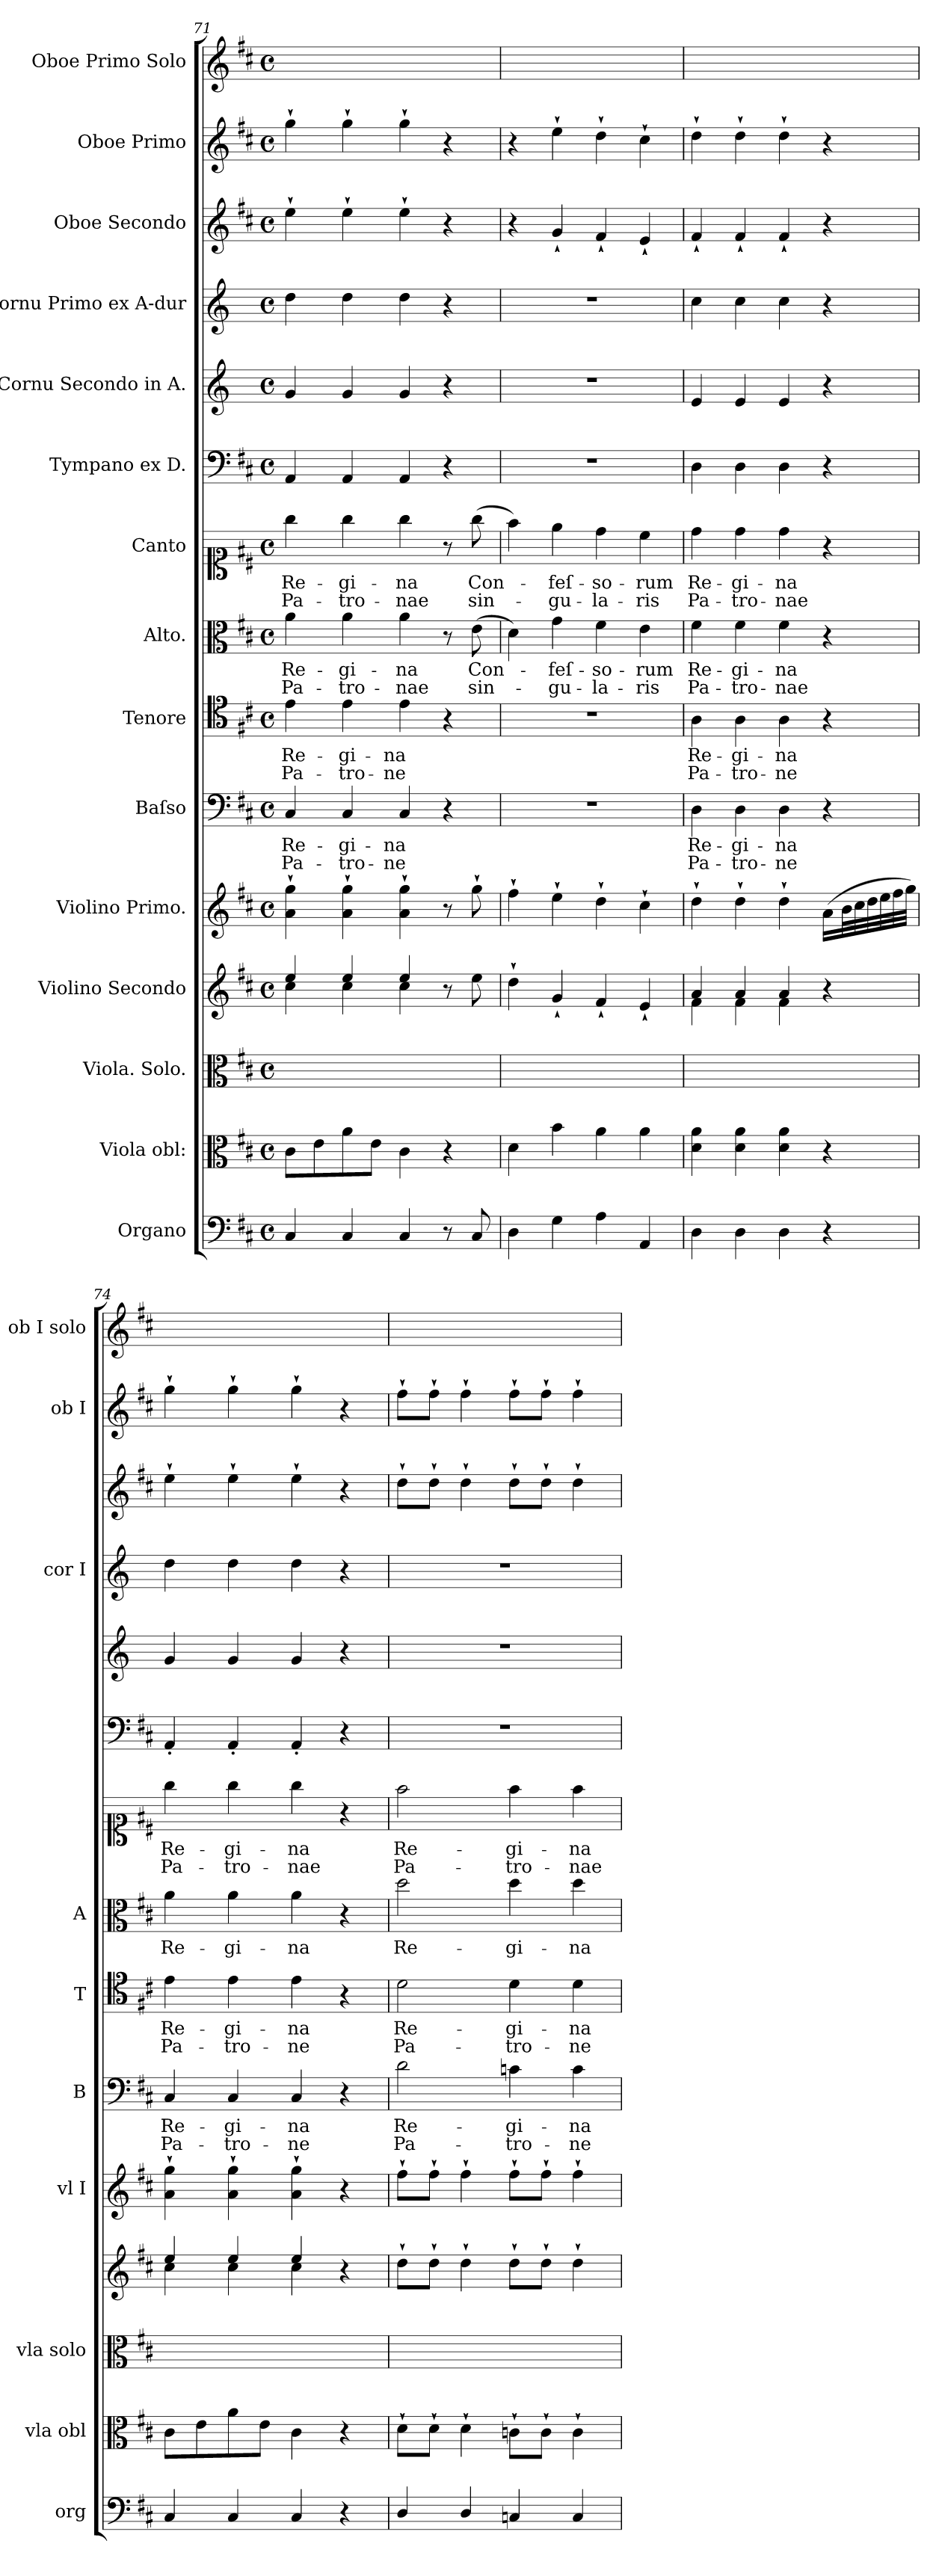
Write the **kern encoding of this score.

**kern	**dynam	**kern	**kern	**kern	**dynam	**kern	**dynam	**kern	**text	**text	**kern	**text	**text	**kern	**text	**text	**kern	**text	**text	**kern	**kern	**kern	**kern	**kern	**dynam	**kern
*part15	*part15	*part14	*part13	*part12	*part12	*part11	*part11	*part10	*part10	*part10	*part9	*part9	*part9	*part8	*part8	*part8	*part7	*part7	*part7	*part6	*part5	*part4	*part3	*part2	*part2	*part1
*staff15	*staff15	*staff14	*staff13	*staff12	*staff12	*staff11	*staff11	*staff10	*staff10	*staff10	*staff9	*staff9	*staff9	*staff8	*staff8	*staff8	*staff7	*staff7	*staff7	*staff6	*staff5	*staff4	*staff3	*staff2	*staff2	*staff1
*I"Organo	*	*I"Viola obl:	*I"Viola. Solo.	*I"Violino Secondo	*	*I"Violino Primo.	*	*I"Baſso	*	*	*I"Tenore	*	*	*I"Alto.	*	*	*I"Canto	*	*	*I"Tympano ex D.	*I"Cornu Secondo in A.	*I"Cornu Primo ex A-dur	*I"Oboe Secondo	*I"Oboe Primo	*	*I"Oboe Primo Solo
*I'org	*	*I'vla obl	*I'vla solo	*	*	*I'vl I	*	*I'B	*	*	*I'T	*	*	*I'A	*	*	*	*	*	*	*	*I'cor I	*	*I'ob I	*	*I'ob I solo
*clefF4	*	*clefC3	*clefC3	*clefG2	*	*clefG2	*	*clefF4	*	*	*clefC4	*	*	*clefC3	*	*	*clefC1	*	*	*clefF4	*clefG2	*clefG2	*clefG2	*clefG2	*	*clefG2
*	*	*	*	*	*	*	*	*	*	*	*	*	*	*	*	*	*	*	*	*	*ITrd-1c-2	*ITrd-1c-2	*	*	*	*
*k[f#c#]	*	*k[f#c#]	*k[f#c#]	*k[f#c#]	*	*k[f#c#]	*	*k[f#c#]	*	*	*k[f#c#]	*	*	*k[f#c#]	*	*	*k[f#c#]	*	*	*k[f#c#]	*k[f#c#]	*k[f#c#]	*k[f#c#]	*k[f#c#]	*	*k[f#c#]
*D:	*	*D:	*D:	*D:	*	*D:	*	*D:	*	*	*D:	*	*	*D:	*	*	*D:	*	*	*D:	*D:	*D:	*D:	*D:	*	*D:
*M4/4	*	*M4/4	*M4/4	*M4/4	*	*M4/4	*	*M4/4	*	*	*M4/4	*	*	*M4/4	*	*	*M4/4	*	*	*M4/4	*M4/4	*M4/4	*M4/4	*M4/4	*	*M4/4
*met(c)	*	*met(c)	*met(c)	*met(c)	*	*met(c)	*	*met(c)	*	*	*met(c)	*	*	*met(c)	*	*	*met(c)	*	*	*met(c)	*met(c)	*met(c)	*met(c)	*met(c)	*	*met(c)
=71	=71	=71	=71	=71	=71	=71	=71	=71	=71	=71	=71	=71	=71	=71	=71	=71	=71	=71	=71	=71	=71	=71	=71	=71	=71	=71
*	*	*	*	*^	*	*	*	*	*	*	*	*	*	*	*	*	*	*	*	*	*	*	*	*	*	*
!	!	!	!	!	!	!	!	!	!	!LO:LY:i	!LO:LY:i	!	!LO:LY:i	!LO:LY:i	!	!	!LO:LY:i	!	!LO:LY:i	!LO:LY:i	!	!	!	!	!	!	!
4C#/	.	8c#\L	1ryy	4ee/	4cc#\	.	4a`\ 4gg`\	.	4C#/	Re-	Pa-	4e\	Re-	Pa-	4a\	Re-	Pa-	4gg\	Re-	Pa-	4AA/	4a/	4ee\	4ee`>\	4gg`\	.	1ryy
.	.	8e\	.	.	.	.	.	.	.	.	.	.	.	.	.	.	.	.	.	.	.	.	.	.	.	.	.
!	!	!	!	!	!	!	!	!	!	!LO:LY:i	!LO:LY:i	!	!LO:LY:i	!LO:LY:i	!	!	!LO:LY:i	!	!LO:LY:i	!LO:LY:i	!	!	!	!	!	!	!
4C#/	.	8a\	.	4ee/	4cc#\	.	4a`\ 4gg`\	.	4C#/	-gi-	-tro-	4e\	-gi-	-tro-	4a\	-gi-	-tro-	4gg\	-gi-	-tro-	4AA/	4a/	4ee\	4ee`>\	4gg`\	.	.
.	.	8e\J	.	.	.	.	.	.	.	.	.	.	.	.	.	.	.	.	.	.	.	.	.	.	.	.	.
!	!	!	!	!	!	!	!	!	!	!LO:LY:i	!LO:LY:i	!	!LO:LY:i	!LO:LY:i	!	!	!LO:LY:i	!	!LO:LY:i	!LO:LY:i	!	!	!	!	!	!	!
4C#/	.	4c#\	.	4ee/	4cc#\	.	4a`\ 4gg`\	.	4C#/	-na	-ne	4e\	-na	-ne	4a\	-na	-nae	4gg\	-na	-nae	4AA/	4a/	4ee\	4ee`>\	4gg`\	.	.
!	!	!	!	!	!	!	!	!LO:DY:b	!	!	!	!	!	!	!	!	!	!	!	!	!	!	!	!	!	!	!
8r	.	4r	.	8r	4ryy	.	8r	po	4r	.	.	4r	.	.	8r	.	.	8r	.	.	4r	4r	4r	4r	4r	.	.
!	!LO:DY:b	!	!	!	!	!LO:DY:b	!	!	!	!	!	!	!	!	!	!	!	!	!	!	!	!	!	!	!	!	!
8C#/	po	.	.	8ee\	.	po&colon;	8gg`\	.	.	.	.	.	.	.	(8e\	Con-	sin-	(8gg\	Con-	sin-	.	.	.	.	.	.	.
*	*	*	*	*v	*v	*	*	*	*	*	*	*	*	*	*	*	*	*	*	*	*	*	*	*	*	*	*
=72	=72	=72	=72	=72	=72	=72	=72	=72	=72	=72	=72	=72	=72	=72	=72	=72	=72	=72	=72	=72	=72	=72	=72	=72	=72	=72
4D\	.	4d\	1ryy	4dd`\	.	4ff#`\	.	1r	.	.	1r	.	.	4d\)	.	.	4ff#\)	.	.	1r	1r	1r	4r	4r	.	1ryy
4G\	.	4b\	.	4g`>/	.	4ee`\	.	.	.	.	.	.	.	4g\	-feſ-	-gu-	4ee\	-feſ-	-gu-	.	.	.	4g`/	4ee`\	.	.
4A\	.	4a\	.	4f#`>/	.	4dd`\	.	.	.	.	.	.	.	4f#\	-so-	-la-	4dd\	-so-	-la-	.	.	.	4f#`/	4dd`\	.	.
!	!	!	!	!	!	!	!LO:DY:b	!	!	!	!	!	!	!	!	!	!	!	!	!	!	!	!	!	!	!
4AA/	.	4a\	.	4e`>/	.	4cc#`\	for	.	.	.	.	.	.	4e\	-rum	-ris	4cc#\	-rum	-ris	.	.	.	4e`/	4cc#`\	.	.
=73	=73	=73	=73	=73	=73	=73	=73	=73	=73	=73	=73	=73	=73	=73	=73	=73	=73	=73	=73	=73	=73	=73	=73	=73	=73	=73
*	*	*	*	*^	*	*	*	*	*	*	*	*	*	*	*	*	*	*	*	*	*	*	*	*	*	*
!	!LO:DY:b	!	!	!	!	!LO:DY:b	!	!	!	!LO:LY:i	!LO:LY:i	!	!LO:LY:i	!LO:LY:i	!	!	!	!	!	!	!	!	!	!	!	!	!
4D\	for	4d\ 4a\	1ryy	4a/	4f#\	for	4dd`\	.	4D\	Re-	Pa-	4A\	Re-	Pa-	4f#\	Re-	Pa-	4dd\	Re-	Pa-	4D\	4f#/	4dd\	4f#`/	4dd`\	.	1ryy
!	!	!	!	!	!	!	!	!	!	!LO:LY:i	!LO:LY:i	!	!LO:LY:i	!LO:LY:i	!	!	!	!	!	!	!	!	!	!	!	!	!
4D\	.	4d\ 4a\	.	4a/	4f#\	.	4dd`\	.	4D\	-gi-	-tro-	4A\	-gi-	-tro-	4f#\	-gi-	-tro-	4dd\	-gi-	-tro-	4D\	4f#/	4dd\	4f#`/	4dd`\	.	.
!	!	!	!	!	!	!	!	!	!	!LO:LY:i	!LO:LY:i	!	!LO:LY:i	!LO:LY:i	!	!	!	!	!	!	!	!	!	!	!	!	!
4D\	.	4d\ 4a\	.	4a/	4f#\	.	4dd`\	.	4D\	-na	-ne	4A\	-na	-ne	4f#\	-na	-nae	4dd\	-na	-nae	4D\	4f#/	4dd\	4f#`/	4dd`\	.	.
4r	.	4r	.	4r	4ryy	.	(16a\LL	.	4r	.	.	4r	.	.	4r	.	.	4r	.	.	4r	4r	4r	4r	4r	.	.
.	.	.	.	.	.	.	32b\L	.	.	.	.	.	.	.	.	.	.	.	.	.	.	.	.	.	.	.	.
.	.	.	.	.	.	.	32cc#\	.	.	.	.	.	.	.	.	.	.	.	.	.	.	.	.	.	.	.	.
.	.	.	.	.	.	.	32dd\	.	.	.	.	.	.	.	.	.	.	.	.	.	.	.	.	.	.	.	.
.	.	.	.	.	.	.	32ee\	.	.	.	.	.	.	.	.	.	.	.	.	.	.	.	.	.	.	.	.
.	.	.	.	.	.	.	32ff#\	.	.	.	.	.	.	.	.	.	.	.	.	.	.	.	.	.	.	.	.
.	.	.	.	.	.	.	32gg\JJJ)	.	.	.	.	.	.	.	.	.	.	.	.	.	.	.	.	.	.	.	.
=74	=74	=74	=74	=74	=74	=74	=74	=74	=74	=74	=74	=74	=74	=74	=74	=74	=74	=74	=74	=74	=74	=74	=74	=74	=74	=74	=74
!	!	!	!	!	!	!	!	!	!	!	!LO:LY:i	!	!	!LO:LY:i	!	!	!	!	!LO:LY:i	!LO:LY:i	!	!	!	!	!	!	!
4C#/	.	8c#\L	1ryy	4ee/	4cc#\	.	4a`\ 4gg`\	.	4C#/	Re-	Pa-	4e\	Re-	Pa-	4a\	Re-	.	4gg\	Re-	Pa-	4AA'>/	4a/	4ee\	4ee`\	4gg`\	.	1ryy
.	.	8e\	.	.	.	.	.	.	.	.	.	.	.	.	.	.	.	.	.	.	.	.	.	.	.	.	.
!	!	!	!	!	!	!	!	!	!	!	!LO:LY:i	!	!	!LO:LY:i	!	!	!	!	!LO:LY:i	!LO:LY:i	!	!	!	!	!	!	!
4C#/	.	8a\	.	4ee/	4cc#\	.	4a`\ 4gg`\	.	4C#/	-gi-	-tro-	4e\	-gi-	-tro-	4a\	-gi-	.	4gg\	-gi-	-tro-	4AA'>/	4a/	4ee\	4ee`\	4gg`\	.	.
.	.	8e\J	.	.	.	.	.	.	.	.	.	.	.	.	.	.	.	.	.	.	.	.	.	.	.	.	.
!	!	!	!	!	!	!	!	!	!	!	!LO:LY:i	!	!	!LO:LY:i	!	!	!	!	!LO:LY:i	!LO:LY:i	!	!	!	!	!	!	!
4C#/	.	4c#\	.	4ee/	4cc#\	.	4a`\ 4gg`\	.	4C#/	-na	-ne	4e\	-na	-ne	4a\	-na	.	4gg\	-na	-nae	4AA'>/	4a/	4ee\	4ee`\	4gg`\	.	.
4r	.	4r	.	4r	4ryy	.	4r	.	4r	.	.	4r	.	.	4r	.	.	4r	.	.	4r	4r	4r	4r	4r	.	.
=75	=75	=75	=75	=75	=75	=75	=75	=75	=75	=75	=75	=75	=75	=75	=75	=75	=75	=75	=75	=75	=75	=75	=75	=75	=75	=75	=75
!	!	!	!	!	!	!LO:DY:b	!	!LO:DY:b	!	!LO:LY:i	!LO:LY:i	!	!LO:LY:i	!LO:LY:i	!	!	!	!	!LO:LY:i	!LO:LY:i	!	!	!	!	!	!LO:DY:b	!
*	*	*	*	*v	*v	*	*	*	*	*	*	*	*	*	*	*	*	*	*	*	*	*	*	*	*	*	*
4D/	.	8d`\L	1ryy	8dd`\L	po&colon;	8ff#`\L	po&colon;	2d\	Re-	Pa-	2d\	Re-	Pa-	2dd\	Re-	.	2ff#\	Re-	Pa-	1r	1r	1r	8dd`\L	8ff#`\L	po..	1ryy
.	.	8d`\J	.	8dd`\J	.	8ff#`\J	.	.	.	.	.	.	.	.	.	.	.	.	.	.	.	.	8dd`\J	8ff#`\J	.	.
4D/	.	4d`\	.	4dd`\	.	4ff#`\	.	.	.	.	.	.	.	.	.	.	.	.	.	.	.	.	4dd`\	4ff#`\	.	.
!	!	!	!	!	!	!	!	!	!LO:LY:i	!LO:LY:i	!	!LO:LY:i	!LO:LY:i	!	!	!	!	!LO:LY:i	!LO:LY:i	!	!	!	!	!	!	!
4Cn/	.	8cn`\L	.	8dd`\L	.	8ff#`\L	.	4cn\	-gi-	-tro-	4d\	-gi-	-tro-	4dd\	-gi-	.	4ff#\	-gi-	-tro-	.	.	.	8dd`\L	8ff#`\L	.	.
.	.	8c`\J	.	8dd`\J	.	8ff#`\J	.	.	.	.	.	.	.	.	.	.	.	.	.	.	.	.	8dd`\J	8ff#`\J	.	.
!	!	!	!	!	!	!	!	!	!LO:LY:i	!LO:LY:i	!	!LO:LY:i	!LO:LY:i	!	!	!	!	!LO:LY:i	!LO:LY:i	!	!	!	!	!	!	!
4C/	.	4c`\	.	4dd`\	.	4ff#`\	.	4c\	-na	-ne	4d\	-na	-ne	4dd\	-na	.	4ff#\	-na	-nae	.	.	.	4dd`\	4ff#`\	.	.
=	=	=	=	=	=	=	=	=	=	=	=	=	=	=	=	=	=	=	=	=	=	=	=	=	=	=
*-	*-	*-	*-	*-	*-	*-	*-	*-	*-	*-	*-	*-	*-	*-	*-	*-	*-	*-	*-	*-	*-	*-	*-	*-	*-	*-
